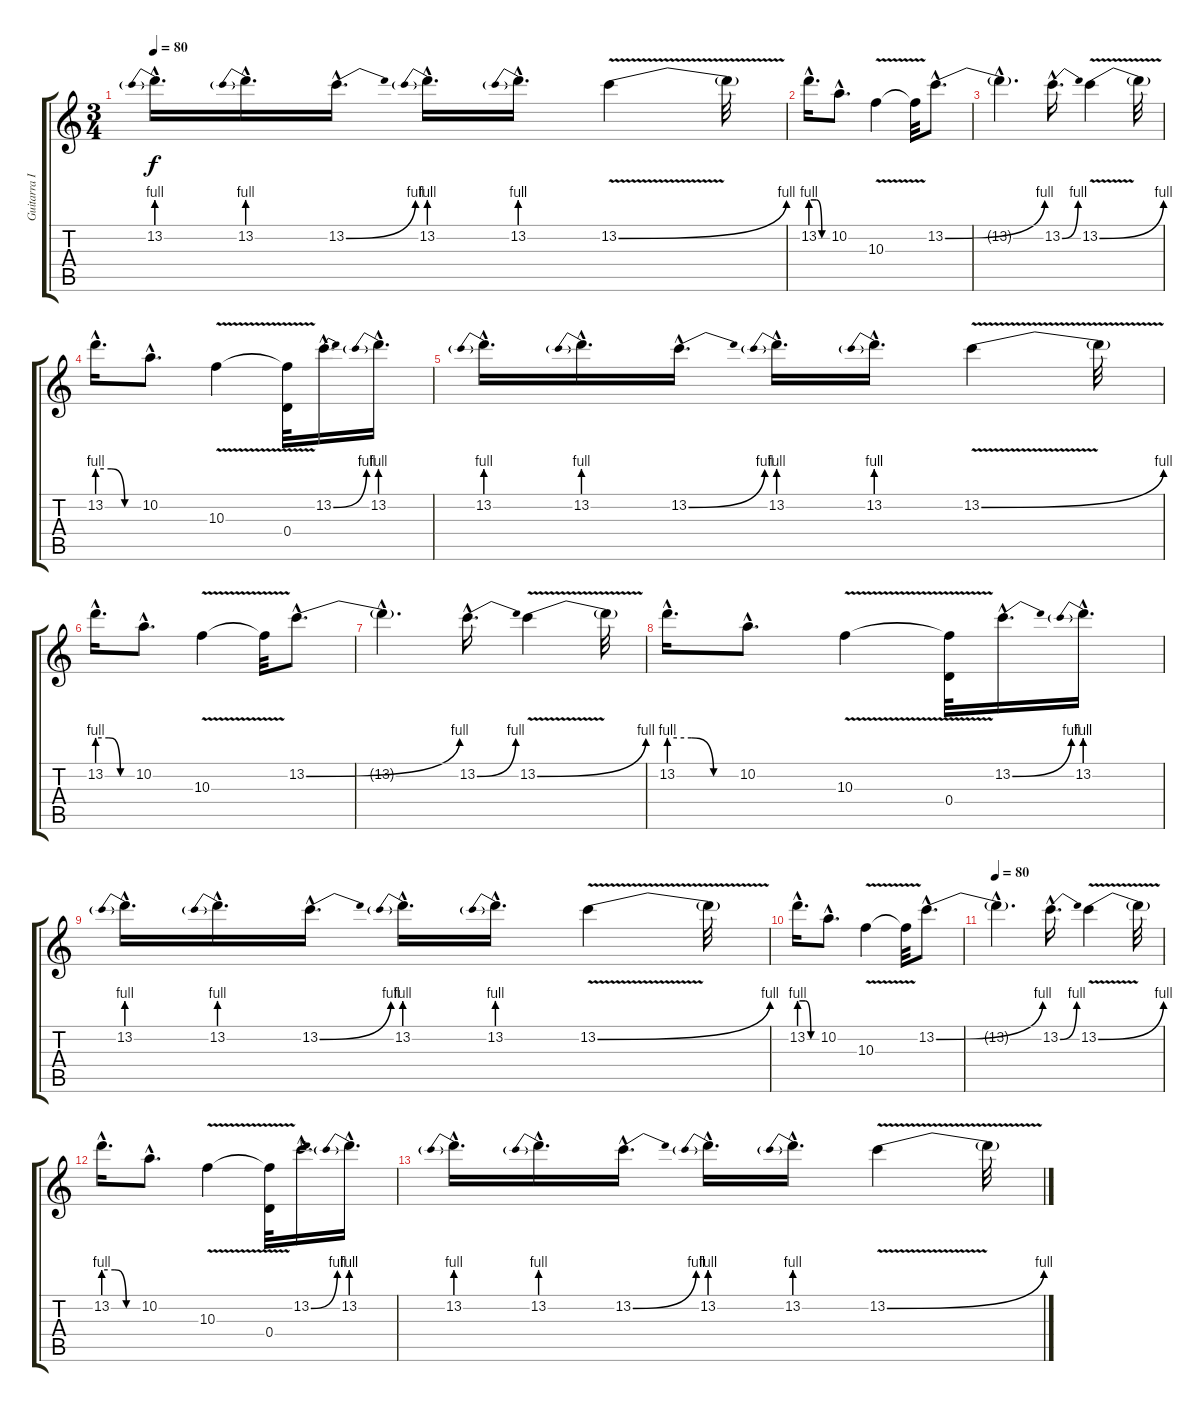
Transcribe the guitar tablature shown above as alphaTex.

\track ("Guitarra II" "Guitarra I") {instrument distortionguitar}
\staff {score tabs}
\tuning (E4 B3 G3 D3 A2 E2) {hide}
\ts (3 4)
\tempo 80
\clef g2
\ks c
13.2{be (prebend 0 4 60 4) hac}.16{d dy f} 13.2{be (prebend 0 4 60 4) hac}.16{d} 13.2{be (bend 0 0 60 4) hac}.16{d} 13.2{be (prebend 0 4 60 4) hac}.16{d} 13.2{be (prebend 0 4 60 4) hac}.16{d} 13.2{be (bend 0 0 60 4) v}.4 13.2{t}.32 |
13.2{be (custom 0 4 20 4 40 0 60 0) hac}.16{d} 10.2{hac}.8{d} 10.3{v}.4 10.3{t}.32 13.2{be (bend 0 0 60 4) hac}.8{d} |
13.2{hac t}.4{d} 13.2{be (bend 0 0 60 4) hac}.16{d} 13.2{be (bend 0 0 60 4) v}.4 13.2{t}.32 |
13.2{be (custom 0 4 20 4 40 0 60 0) hac}.16{d} 10.2{hac}.8{d} 10.3{v}.4 (10.3{t} 0.4).32 13.2{be (bend 0 0 60 4) hac}.16{d} 13.2{be (prebend 0 4 60 4) hac}.16{d} |
13.2{be (prebend 0 4 60 4) hac}.16{d} 13.2{be (prebend 0 4 60 4) hac}.16{d} 13.2{be (bend 0 0 60 4) hac}.16{d} 13.2{be (prebend 0 4 60 4) hac}.16{d} 13.2{be (prebend 0 4 60 4) hac}.16{d} 13.2{be (bend 0 0 60 4) v}.4 13.2{t}.32 |
13.2{be (custom 0 4 20 4 40 0 60 0) hac}.16{d} 10.2{hac}.8{d} 10.3{v}.4 10.3{t}.32 13.2{be (bend 0 0 60 4) hac}.8{d} |
13.2{hac t}.4{d} 13.2{be (bend 0 0 60 4) hac}.16{d} 13.2{be (bend 0 0 60 4) v}.4 13.2{t}.32 |
13.2{be (custom 0 4 20 4 40 0 60 0) hac}.16{d volume 0} 10.2{hac}.8{d} 10.3{v}.4 (10.3{t} 0.4).32 13.2{be (bend 0 0 60 4) hac}.16{d} 13.2{be (prebend 0 4 60 4) hac}.16{d} |
13.2{be (prebend 0 4 60 4) hac}.16{d} 13.2{be (prebend 0 4 60 4) hac}.16{d} 13.2{be (bend 0 0 60 4) hac}.16{d} 13.2{be (prebend 0 4 60 4) hac}.16{d} 13.2{be (prebend 0 4 60 4) hac}.16{d} 13.2{be (bend 0 0 60 4) v}.4 13.2{t}.32 |
13.2{be (custom 0 4 20 4 40 0 60 0) hac}.16{d} 10.2{hac}.8{d} 10.3{v}.4 10.3{t}.32 13.2{be (bend 0 0 60 4) hac}.8{d} |
\tempo 80
13.2{hac t}.4{d} 13.2{be (bend 0 0 60 4) hac}.16{d} 13.2{be (bend 0 0 60 4) v}.4 13.2{t}.32 |
13.2{be (custom 0 4 20 4 40 0 60 0) hac}.16{d} 10.2{hac}.8{d} 10.3{v}.4 (10.3{t} 0.4).32 13.2{be (bend 0 0 60 4) hac}.16{d} 13.2{be (prebend 0 4 60 4) hac}.16{d} |
13.2{be (prebend 0 4 60 4) hac}.16{d} 13.2{be (prebend 0 4 60 4) hac}.16{d} 13.2{be (bend 0 0 60 4) hac}.16{d} 13.2{be (prebend 0 4 60 4) hac}.16{d} 13.2{be (prebend 0 4 60 4) hac}.16{d} 13.2{be (bend 0 0 60 4) v}.4 13.2{t}.32
